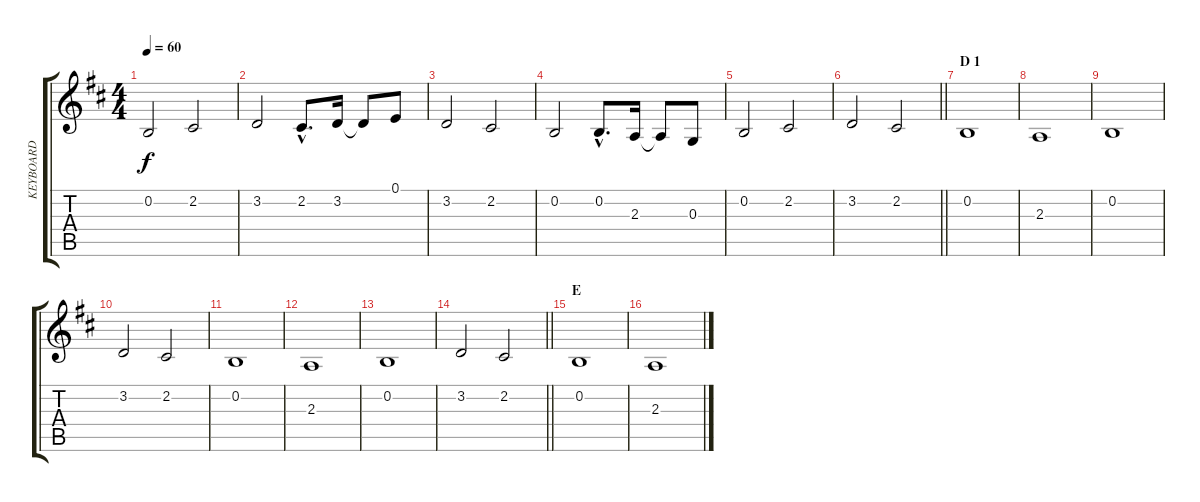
\track ("KEYBOARD" "KEYBOARD") {instrument synthstrings1}
\staff {score tabs}
\tuning (E4 B3 G3 D3 A2 E2) {hide}
\ts (4 4)
\tempo 60
\clef g2
\ks d
0.2.2{dy f} 2.2.2 |
3.2.2 2.2{hac}.8{d} 3.2.16 3.2{t}.8 0.1.8 |
3.2.2 2.2.2 |
0.2.2 0.2{hac}.8{d} 2.3.16 2.3{t}.8 0.3.8 |
0.2.2 2.2.2 |
\barLineRight lightlight
3.2.2 2.2.2 |
\section ("" "D 1")
0.2.1 |
2.3.1 |
0.2.1 |
3.2.2 2.2.2 |
0.2.1 |
2.3.1 |
0.2.1 |
\barLineRight lightlight
3.2.2 2.2.2 |
\section ("" "E")
0.2.1 |
2.3.1
